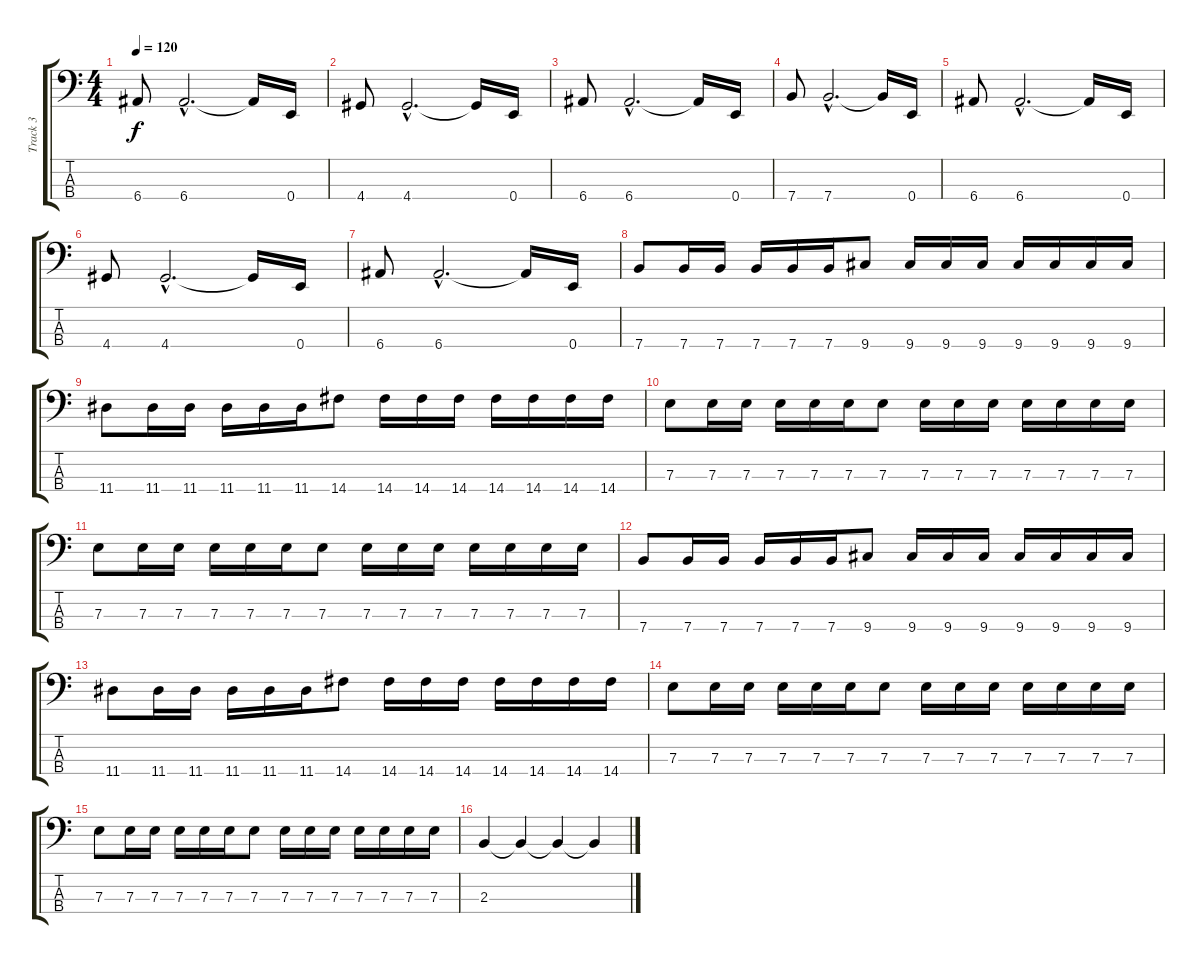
\track ("Track 3" "Track 3") {instrument electricbassfinger}
\staff {score tabs}
\tuning (G2 D2 A1 E1) {hide}
\ts (4 4)
\tempo 120
\clef f4
\ks c
6.4.8{dy f} 6.4{hac}.2{d} 6.4{t}.16 0.4.16 |
4.4.8 4.4{hac}.2{d} 4.4{t}.16 0.4.16 |
6.4.8 6.4{hac}.2{d} 6.4{t}.16 0.4.16 |
7.4.8 7.4{hac}.2{d} 7.4{t}.16 0.4.16 |
6.4.8 6.4{hac}.2{d} 6.4{t}.16 0.4.16 |
4.4.8 4.4{hac}.2{d} 4.4{t}.16 0.4.16 |
6.4.8 6.4{hac}.2{d} 6.4{t}.16 0.4.16 |
7.4.8{volume 10 instrument slapbass1} 7.4.16 7.4.16 7.4.16 7.4.16 7.4.16 9.4.8 9.4.16 9.4.16 9.4.16 9.4.16 9.4.16 9.4.16 9.4.16 |
11.4.8 11.4.16 11.4.16 11.4.16 11.4.16 11.4.16 14.4.8 14.4.16 14.4.16 14.4.16 14.4.16 14.4.16 14.4.16 14.4.16 |
7.3.8 7.3.16 7.3.16 7.3.16 7.3.16 7.3.16 7.3.8 7.3.16 7.3.16 7.3.16 7.3.16 7.3.16 7.3.16 7.3.16 |
7.3.8 7.3.16 7.3.16 7.3.16 7.3.16 7.3.16 7.3.8 7.3.16 7.3.16 7.3.16 7.3.16 7.3.16 7.3.16 7.3.16 |
7.4.8 7.4.16 7.4.16 7.4.16 7.4.16 7.4.16 9.4.8 9.4.16 9.4.16 9.4.16 9.4.16 9.4.16 9.4.16 9.4.16 |
11.4.8 11.4.16 11.4.16 11.4.16 11.4.16 11.4.16 14.4.8 14.4.16 14.4.16 14.4.16 14.4.16 14.4.16 14.4.16 14.4.16 |
7.3.8 7.3.16 7.3.16 7.3.16 7.3.16 7.3.16 7.3.8 7.3.16 7.3.16 7.3.16 7.3.16 7.3.16 7.3.16 7.3.16 |
7.3.8 7.3.16 7.3.16 7.3.16 7.3.16 7.3.16 7.3.8 7.3.16 7.3.16 7.3.16 7.3.16 7.3.16 7.3.16 7.3.16 |
2.3.4{volume 14 instrument electricbassfinger} 2.3{t}.4 2.3{t}.4 2.3{t}.4
